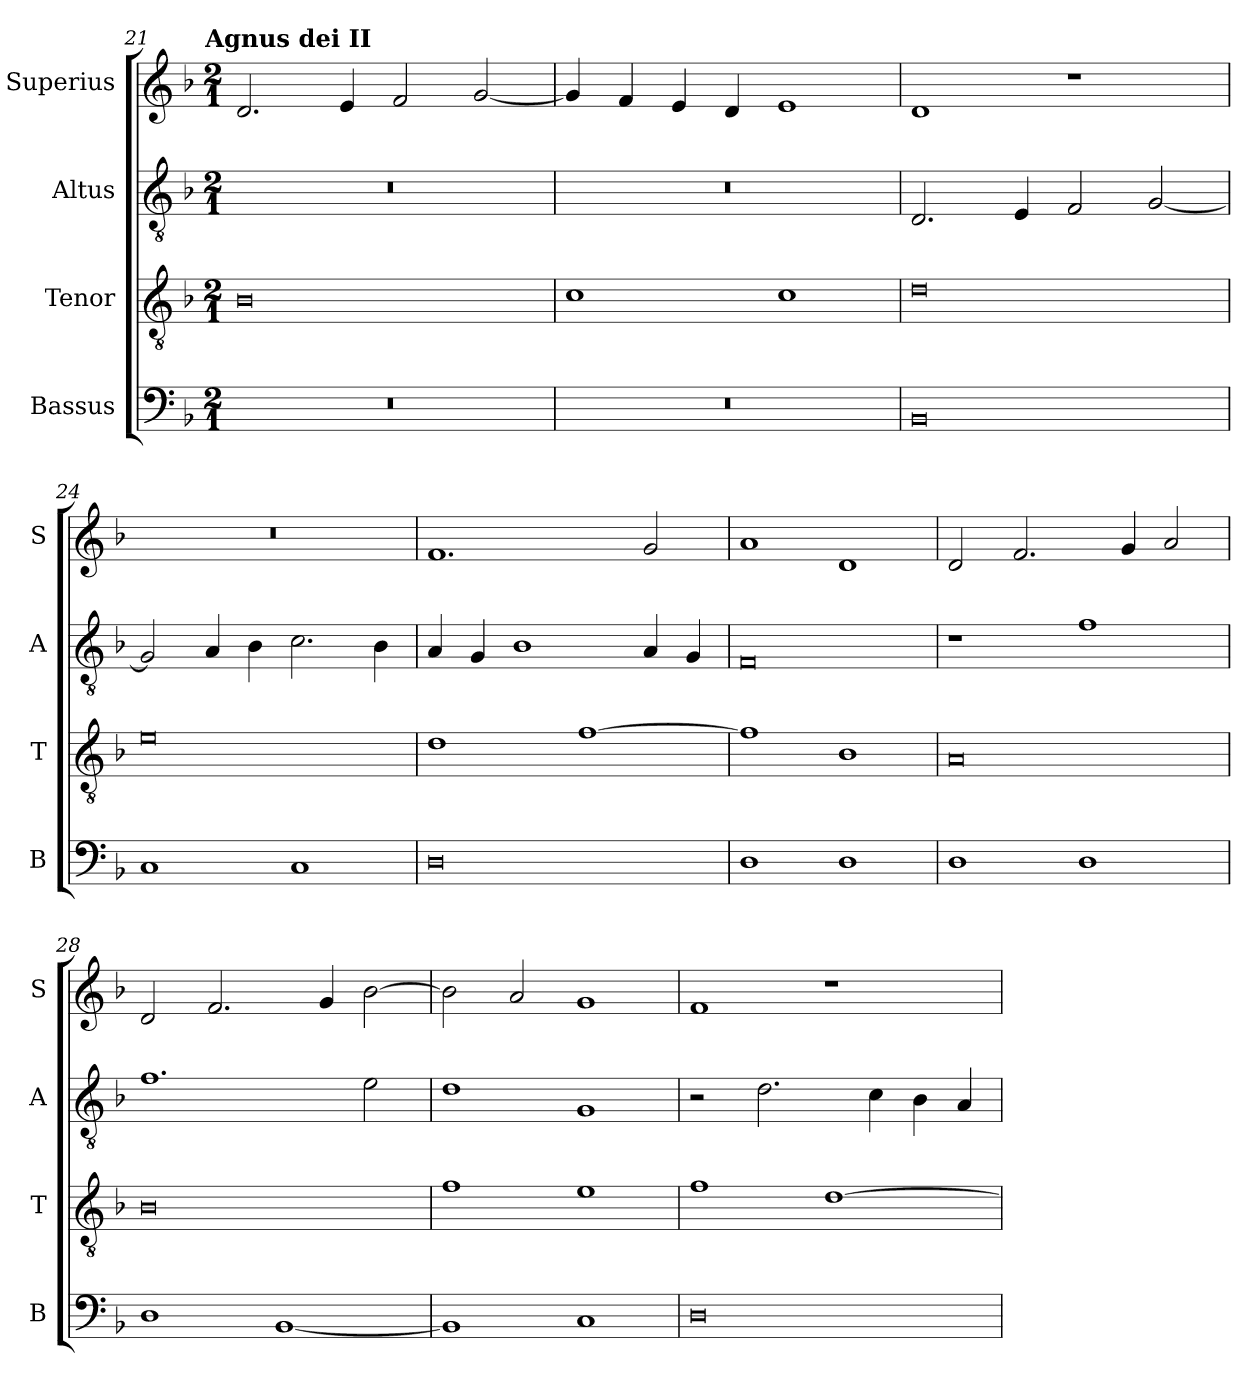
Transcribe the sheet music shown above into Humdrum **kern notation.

**kern	**kern	**kern	**kern
*part4	*part3	*part2	*part1
*staff4	*staff3	*staff2	*staff1
*I"Bassus	*I"Tenor	*I"Altus	*I"Superius
*I'B	*I'T	*I'A	*I'S
!!LO:LB:g=z
*clefF4	*clefGv2	*clefGv2	*clefG2
*k[b-]	*k[b-]	*k[b-]	*k[b-]
!!LO:TX:omd:t=Agnus dei II
*M2/1	*M2/1	*M2/1	*M2/1
=21	=21	=21	=21
0r	0B-	0r	2.d/
.	.	.	4e/
.	.	.	2f/
.	.	.	[2g/
=22	=22	=22	=22
0r	1c	0r	4g/]
.	.	.	4f/
.	.	.	4e/
.	.	.	4d/
.	1c	.	1e
=23	=23	=23	=23
0BB-	0d	2.D/	1d
.	.	4E/	.
.	.	2F/	1r
.	.	[2G/	.
=24	=24	=24	=24
1C	0e	2G/]	0r
.	.	4A/	.
.	.	4B-\	.
1C	.	2.c\	.
.	.	4B-\	.
=25	=25	=25	=25
0D	1d	4A/	1.f
.	.	4G/	.
.	.	1B-	.
.	[1f	.	.
.	.	4A/	2g/
.	.	4G/	.
=26	=26	=26	=26
1D	1f]	0F	1a
1D	1B-	.	1d
=27	=27	=27	=27
1D	0A	1r	2d/
.	.	.	2.f/
1D	.	1f	.
.	.	.	4g/
.	.	.	2a/
=28	=28	=28	=28
1D	0B-	1.f	2d/
.	.	.	2.f/
[1BB-	.	.	.
.	.	.	4g/
.	.	2e\	[2b-\
=29	=29	=29	=29
1BB-]	1f	1d	2b-\]
.	.	.	2a/
1C	1e	1G	1g
=30	=30	=30	=30
0D	1f	2r	1f
.	.	2.d\	.
.	[1d	.	1r
.	.	4c\	.
.	.	4B-\	.
.	.	4A/	.
=	=	=	=
*-	*-	*-	*-
